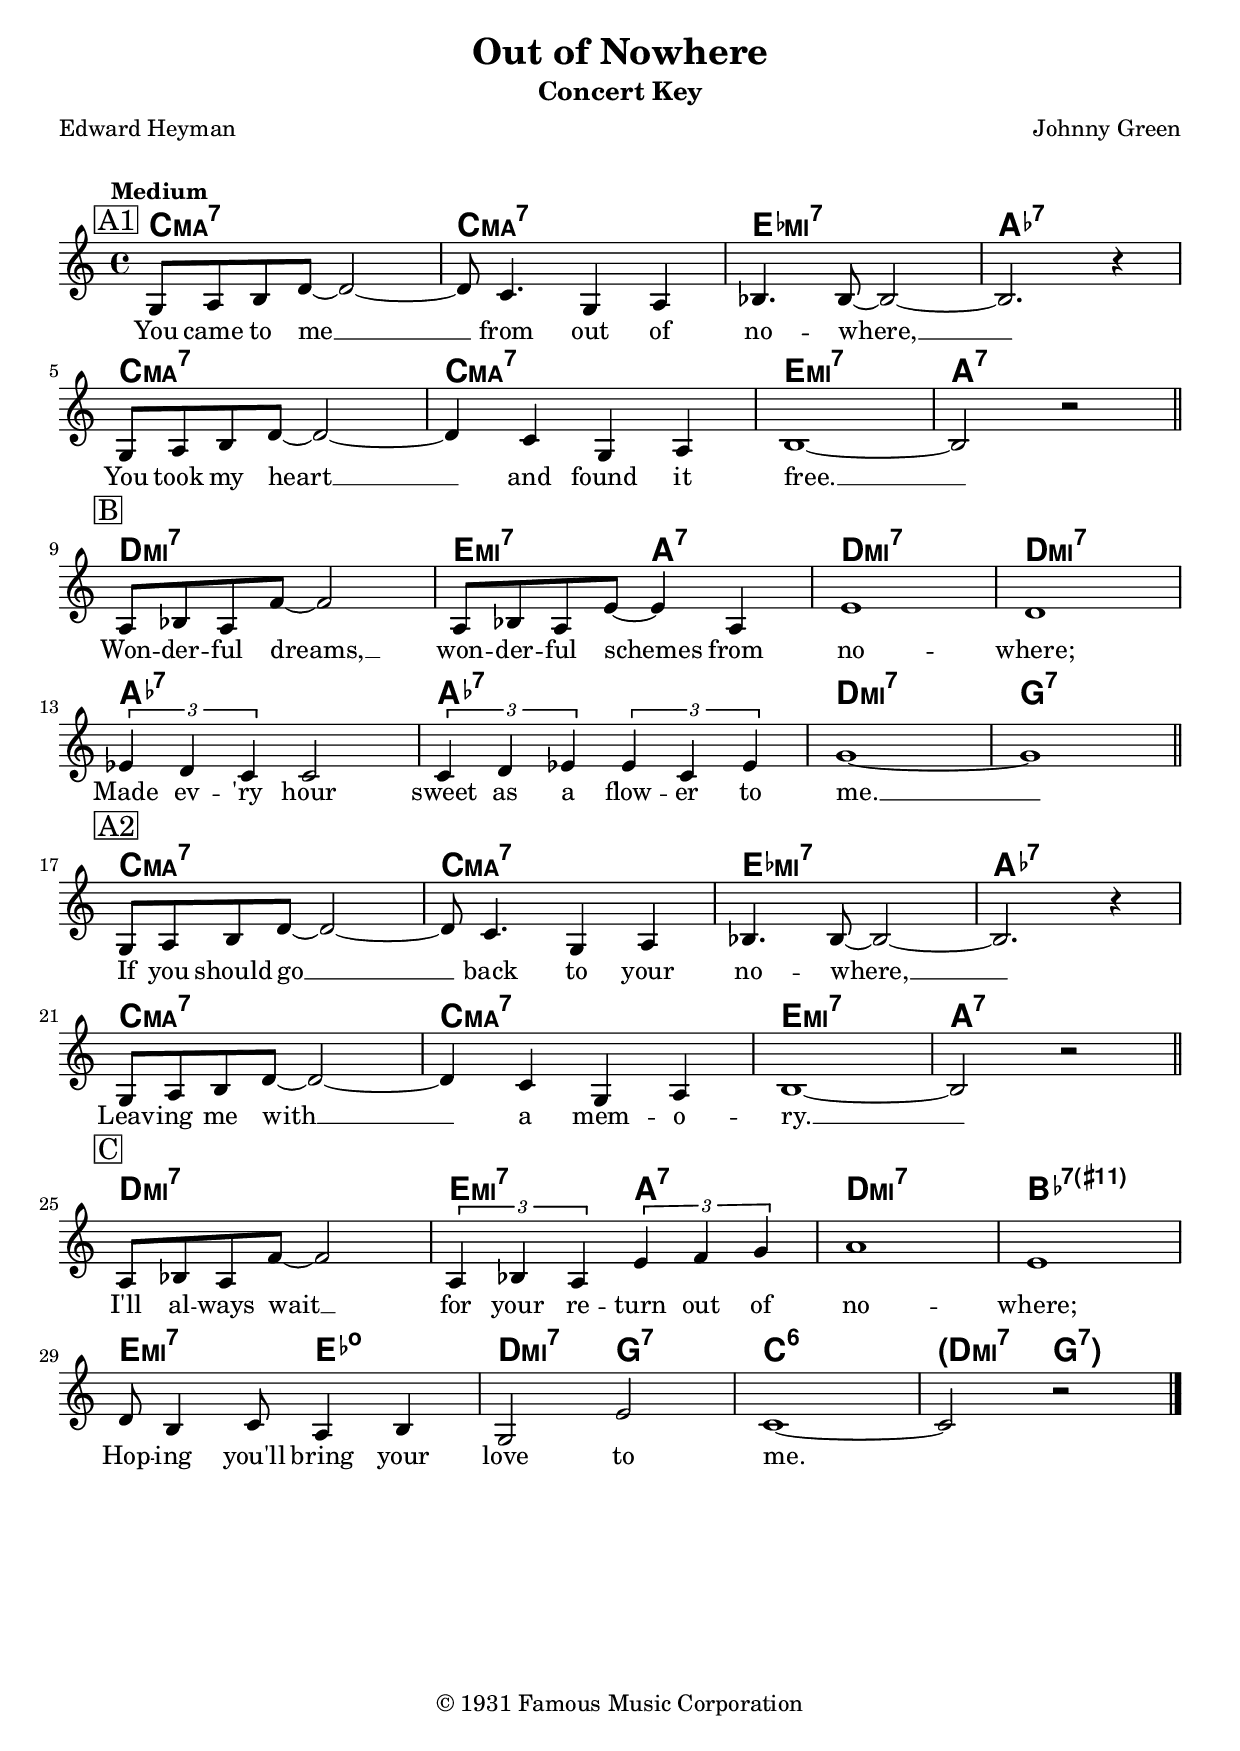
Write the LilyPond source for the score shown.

\version "2.24.0"

\include "english.ly"

instrument = "Concert Key"
whatKey = c
whatClef = "treble"

%% -*- Mode: LilyPond -*-

\include "lead-sheets.ily"

\header {
  title = "Out of Nowhere"
  subtitle = \instrument
  poet = "Edward Heyman"
  composer = "Johnny Green"
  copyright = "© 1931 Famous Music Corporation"
}

refrainLyrics = \lyricmode {
  You came to me __ from out of no -- where, __
  You took my heart __ and found it free. __
  Won -- der -- ful dreams, __ won -- der -- ful schemes from no -- where;
  Made ev -- 'ry hour sweet as a flow -- er to me. __
  If you should go __ back to your no -- where, __
  Leav -- ing me with __ a mem -- o -- ry. __
  I'll al -- ways wait __ for your re -- turn out of no -- where;
  Hop -- ing you'll bring your love to me.
}

refrainChords = \chordmode {
  g1:maj7 g1:maj7 bf1:m7 ef1:7
  g1:maj7 g1:maj7 b1:m7 e1:7
  
  a1:m7 b2:m7 e2:7 a1:m7 a1:m7
  ef1:7 ef1:7 a1:m7 d1:7

  g1:maj7 g1:maj7 bf1:m7 ef1:7
  g1:maj7 g1:maj7 b1:m7 e1:7
  
  a1:m7 b2:m7 e2:7 a1:m7 f1:7.11+
  b2:m7 bf2:dim7 a2:m7 d2:7 g1:6
  
  \chordOpenParen{ a2:m7 }
  \chordCloseParen{ d2:7 }
}

refrainKey = g

refrainMelody = \relative f' {
  \time 4/4
  \key \refrainKey \major
  \clef \whatClef
  \tempo "Medium"

  \mark \markup{ \box "A1" }
  
  d8 e8 fs8 a8~ a2~ | a8 g4. d4 e4 | f4. f8~ f2~ | f2. r4 |
  \break
  d8 e8 fs8 a8~ a2~ | a4 g4 d4 e4 | fs1~ | fs2 r2 |
  
  \bar "||"
  \break

  \mark \markup{ \box "B" }
  
  e8 f8 e8 c'8~ c2 | e,8 f8 e8 b'8~ b4 e,4 | b'1 | a1 |
  \break
  \tuplet 3/2 { bf4 a4 g4 } g2 | \tuplet 3/2 { g4 a4 bf4 } \tuplet 3/2 { bf4 g4 bf4 } | d1~ | d1 |
  
  \bar "||"
  \break

  \mark \markup{ \box "A2" }
  
  d,8 e8 fs8 a8~ a2~ | a8 g4. d4 e4 | f4. f8~ f2~ | f2. r4 |
  \break
  d8 e8 fs8 a8~ a2~ | a4 g4 d4 e4 | fs1~ | fs2 r2 |
  
  \bar "||"
  \break

  \mark \markup{ \box "C" }
  
  e8 f8 e8 c'8~ c2 | \tuplet 3/2 { e,4 f4 e4 } \tuplet 3/2 { b'4 c4 d4 } | e1 | b1 |
  \break
  a8 fs4 g8 e4 fs4 | d2 b'2 | g1~ | g2 r2 |

  \bar "|."
}

\include "paper.ily"

\markup {
  % Leave a gap after the header
  \vspace #1
}

\include "refrain.ily"

